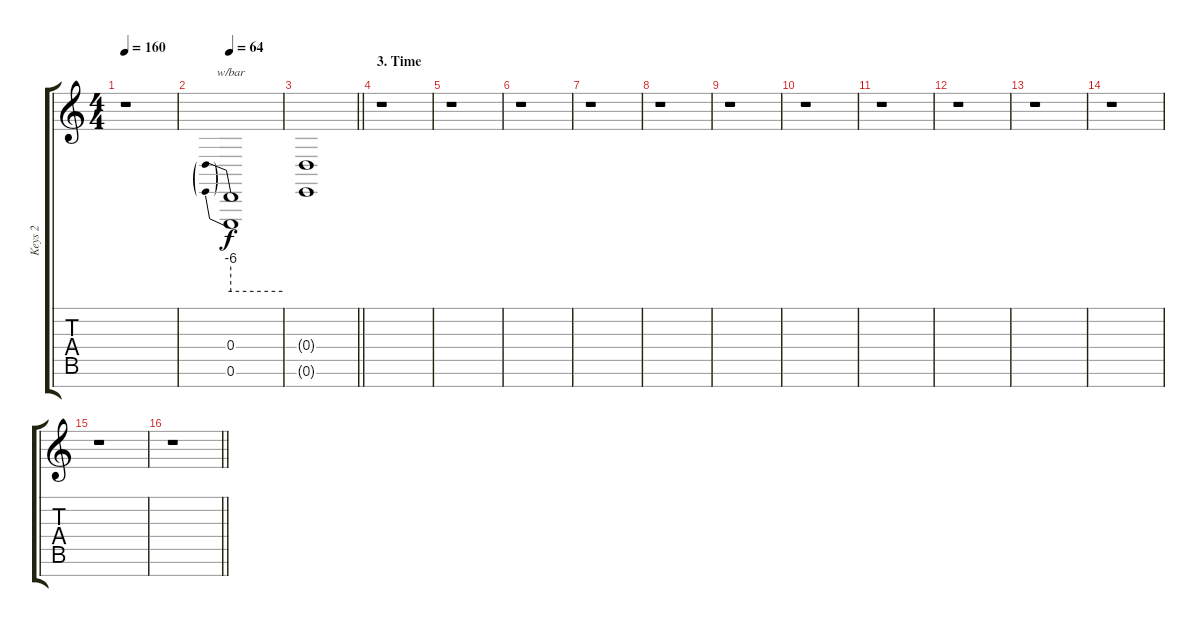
\track ("Keys 2" "Keys 2") {instrument electricgrandpiano}
\staff {score tabs}
\tuning (E4 B3 G3 D3 A2 E2 B1) {hide}
\ts (4 4)
\tempo 160
\clef g2
\ks c
r.1{dy f} |
\tempo 64
(0.4 0.6).1{tbe (predive default 0 -24 60 -24) volume 0} |
\barLineRight lightlight
(0.4{t} 0.6{t}).1 |
\section ("" "3. Time")
r.1 |
r.1 |
r.1 |
r.1 |
r.1 |
r.1 |
r.1 |
r.1 |
r.1 |
r.1 |
r.1 |
r.1 |
\barLineRight lightlight
r.1
